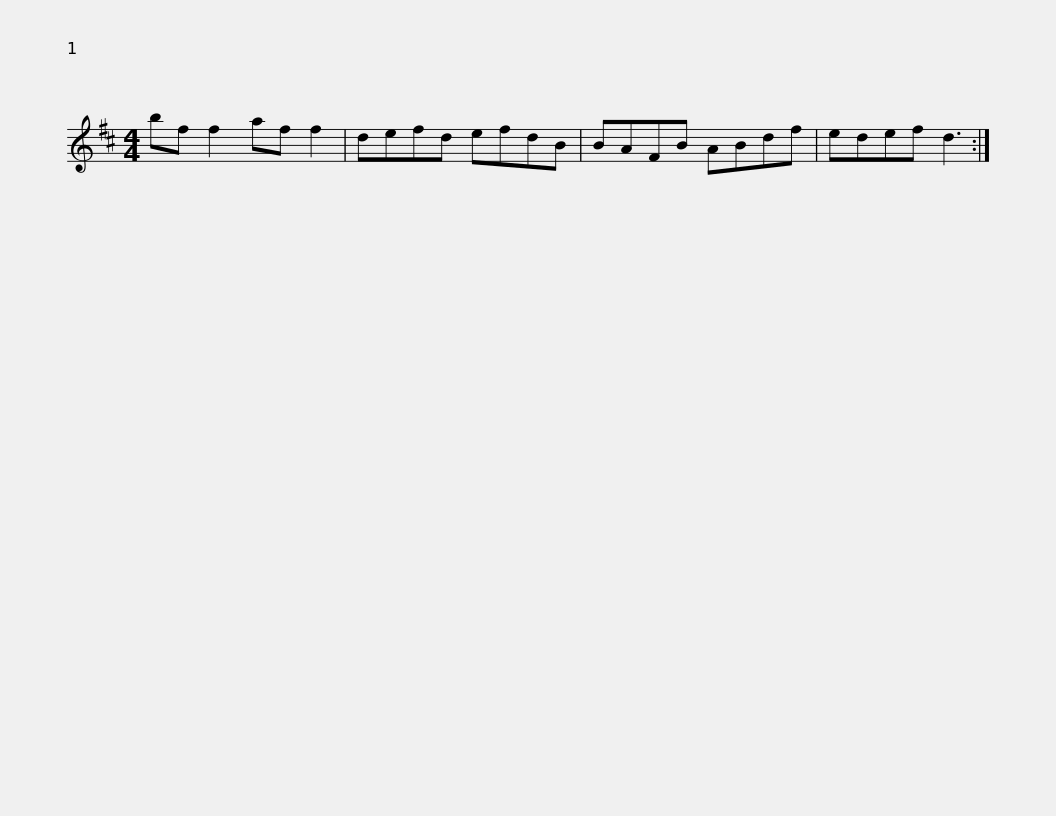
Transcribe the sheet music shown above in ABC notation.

X:1
L:1/8
M:4/4
I:linebreak $
K:D
V:1 treble
V:1
 bf f2 af f2 | defd efdB | BAFB ABdf | edef d3 :| %4
